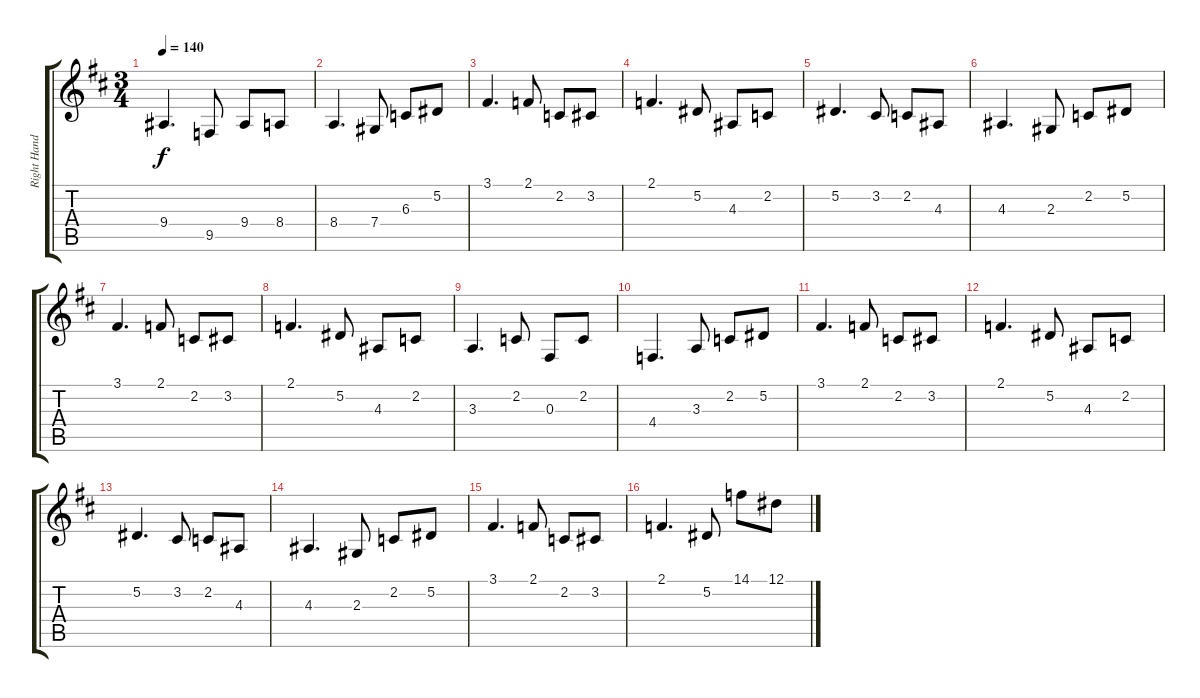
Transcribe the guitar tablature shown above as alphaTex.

\track ("Right Hand Lead" "Right Hand") {instrument acousticgrandpiano}
\staff {score tabs}
\tuning (Eb4 Bb3 Gb3 Db3 Ab2 Eb2) {hide}
\ts (3 4)
\tempo 140
\clef g2
\ks d
9.4.4{d dy f} 9.5.8 9.4.8 8.4.8 |
8.4.4{d} 7.4.8 6.3.8 5.2.8 |
3.1.4{d} 2.1.8 2.2.8 3.2.8 |
2.1.4{d} 5.2.8 4.3.8 2.2.8 |
5.2.4{d} 3.2.8 2.2.8 4.3.8 |
4.3.4{d} 2.3.8 2.2.8 5.2.8 |
3.1.4{d} 2.1.8 2.2.8 3.2.8 |
2.1.4{d} 5.2.8 4.3.8 2.2.8 |
3.3.4{d} 2.2.8 0.3.8 2.2.8 |
4.4.4{d} 3.3.8 2.2.8 5.2.8 |
3.1.4{d} 2.1.8 2.2.8 3.2.8 |
2.1.4{d} 5.2.8 4.3.8 2.2.8 |
5.2.4{d} 3.2.8 2.2.8 4.3.8 |
4.3.4{d} 2.3.8 2.2.8 5.2.8 |
3.1.4{d} 2.1.8 2.2.8 3.2.8 |
2.1.4{d} 5.2.8 14.1.8 12.1.8
